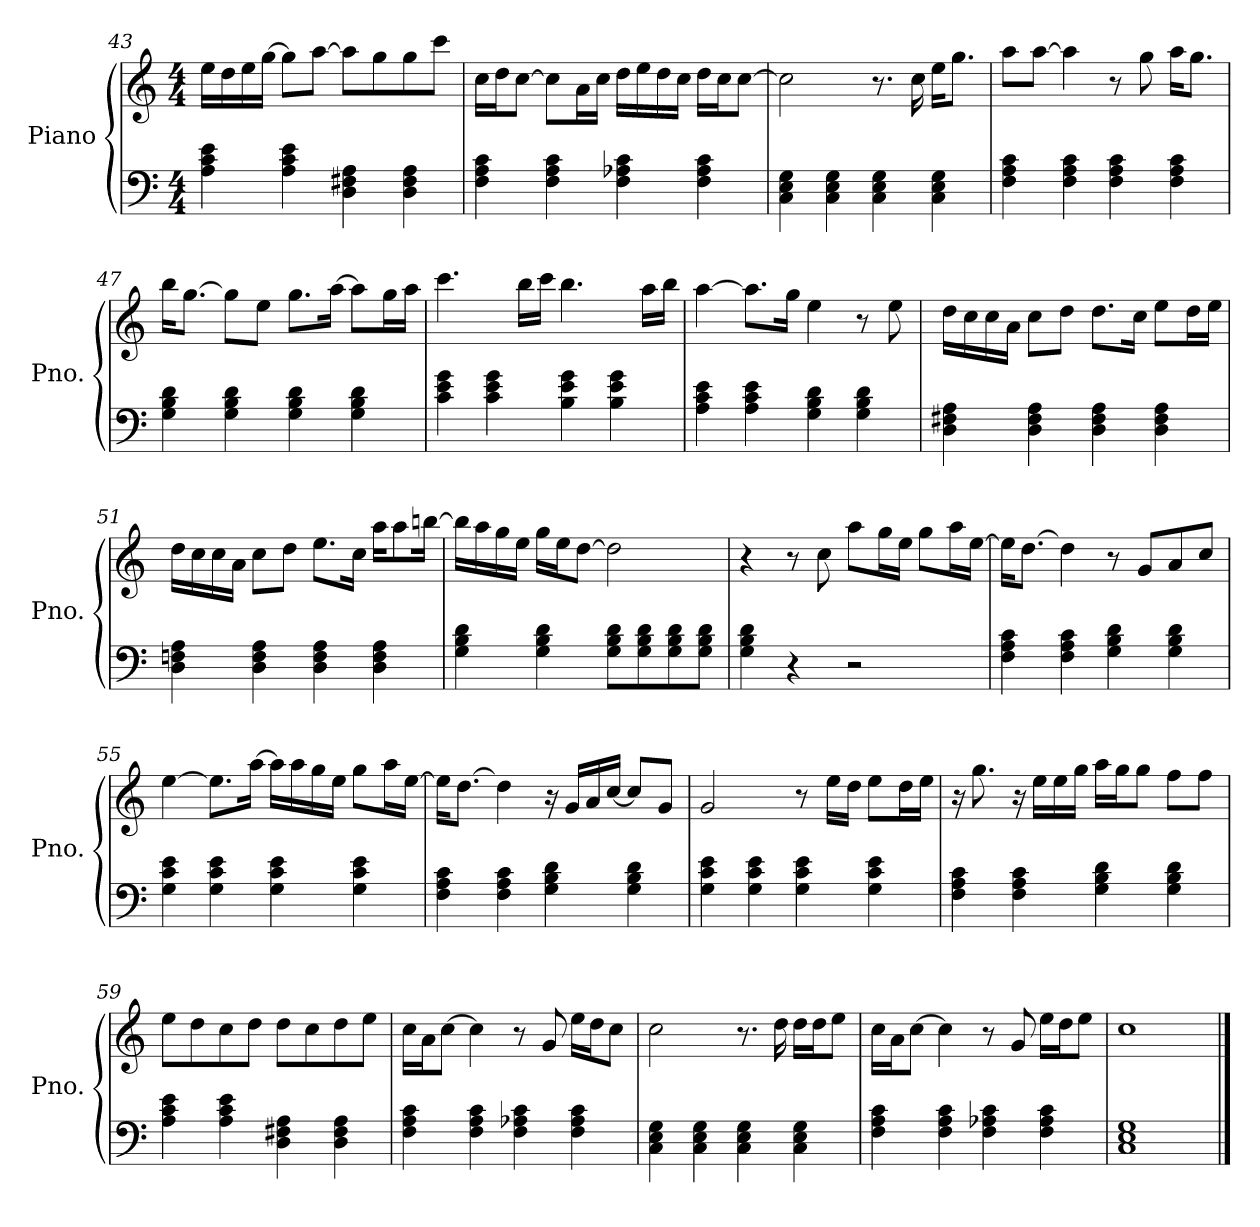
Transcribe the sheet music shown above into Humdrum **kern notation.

**kern	**kern
*part1	*part1
*staff2	*staff1
*I"Piano	*
*I'Pno.	*
*clefF4	*clefG2
*k[]	*k[]
*M4/4	*M4/4
=43	=43
4A\ 4c\ 4e\	16ee\LL
.	16dd\
.	16ee\
.	[16gg\JJ
4A\ 4c\ 4e\	8gg\L]
.	[8aa\J
4D\ 4F#X\ 4A\	8aa\L]
.	8gg\
4D\ 4F#\ 4A\	8gg\
.	8ccc\J
!!LO:PB:g=z
=44	=44
4F\ 4A\ 4c\	16cc\LL
.	16dd\J
.	[8cc\J
4F\ 4A\ 4c\	8cc\L]
.	16a\L
.	16cc\JJ
4F\ 4A-X\ 4c\	16dd\LL
.	16ee\
.	16dd\
.	16cc\JJ
4F\ 4A-\ 4c\	16dd\LL
.	16cc\J
.	[8cc\J
=45	=45
4C\ 4E\ 4G\	2cc\]
4C\ 4E\ 4G\	.
4C\ 4E\ 4G\	8.r
.	16cc\
4C\ 4E\ 4G\	16ee\KL
.	8.gg\J
=46	=46
4F\ 4A\ 4c\	8aa\L
.	[8aa\J
4F\ 4A\ 4c\	4aa\]
4F\ 4A\ 4c\	8r
.	8gg\
4F\ 4A\ 4c\	16aa\KL
.	8.gg\J
=47	=47
4G\ 4B\ 4d\	16bb\KL
.	[8.gg\J
4G\ 4B\ 4d\	8gg\L]
.	8ee\J
4G\ 4B\ 4d\	8.gg\L
.	[16aa\Jk
4G\ 4B\ 4d\	8aa\L]
.	16gg\L
.	16aa\JJ
!!LO:LB:g=z
=48	=48
4c\ 4e\ 4g\	4.ccc\
4c\ 4e\ 4g\	.
.	16bb\LL
.	16ccc\JJ
4B\ 4e\ 4g\	4.bb\
4B\ 4e\ 4g\	.
.	16aa\LL
.	16bb\JJ
=49	=49
4A\ 4c\ 4e\	[4aa\
4A\ 4c\ 4e\	8.aa\L]
.	16gg\Jk
4G\ 4B\ 4d\	4ee\
4G\ 4B\ 4d\	8r
.	8ee\
=50	=50
4D\ 4F#X\ 4A\	16dd\LL
.	16cc\
.	16cc\
.	16a\JJ
4D\ 4F#\ 4A\	8cc\L
.	8dd\J
4D\ 4F#\ 4A\	8.dd\L
.	16cc\Jk
4D\ 4F#\ 4A\	8ee\L
.	16dd\L
.	16ee\JJ
=51	=51
4D\ 4Fn\ 4A\	16dd\LL
.	16cc\
.	16cc\
.	16a\JJ
4D\ 4F\ 4A\	8cc\L
.	8dd\J
4D\ 4F\ 4A\	8.ee\L
.	16cc\Jk
4D\ 4F\ 4A\	16aa\KL
.	8aa\
.	[16bbn\Jk
!!LO:LB:g=z
=52	=52
4G\ 4B\ 4d\	16bb\LL]
.	16aa\
.	16gg\
.	16ee\JJ
4G\ 4B\ 4d\	16gg\LL
.	16ee\J
.	[8dd\J
8G\ 8B\ 8d\L	2dd\]
8G\ 8B\ 8d\	.
8G\ 8B\ 8d\	.
8G\ 8B\ 8d\J	.
=53	=53
4G\ 4B\ 4d\	4r
4r	8r
.	8cc\
2r	8aa\L
.	16gg\L
.	16ee\JJ
.	8gg\L
.	16aa\L
.	[16ee\JJ
=54	=54
4F\ 4A\ 4c\	16ee\KL]
.	[8.dd\J
4F\ 4A\ 4c\	4dd\]
4G\ 4B\ 4d\	8r
.	8g/L
4G\ 4B\ 4d\	8a/
.	8cc/J
=55	=55
4G\ 4c\ 4e\	[4ee\
4G\ 4c\ 4e\	8.ee\L]
.	[16aa\Jk
4G\ 4c\ 4e\	16aa\LL]
.	16aa\
.	16gg\
.	16ee\JJ
4G\ 4c\ 4e\	8gg\L
.	16aa\L
.	[16ee\JJ
!!LO:LB:g=z
=56	=56
4F\ 4A\ 4c\	16ee\KL]
.	[8.dd\J
4F\ 4A\ 4c\	4dd\]
4G\ 4B\ 4d\	16r
.	16g/LL
.	16a/
.	[16cc/JJ
4G\ 4B\ 4d\	8cc/L]
.	8g/J
=57	=57
4G\ 4c\ 4e\	2g/
4G\ 4c\ 4e\	.
4G\ 4c\ 4e\	8r
.	16ee\LL
.	16dd\JJ
4G\ 4c\ 4e\	8ee\L
.	16dd\L
.	16ee\JJ
=58	=58
4F\ 4A\ 4c\	16r
.	8.gg\
4F\ 4A\ 4c\	16r
.	16ee\LL
.	16ee\
.	16gg\JJ
4G\ 4B\ 4d\	16aa\LL
.	16gg\J
.	8gg\J
4G\ 4B\ 4d\	8ff\L
.	8ff\J
=59	=59
4A\ 4c\ 4e\	8ee\L
.	8dd\
4A\ 4c\ 4e\	8cc\
.	8dd\J
4D\ 4F#X\ 4A\	8dd\L
.	8cc\
4D\ 4F#\ 4A\	8dd\
.	8ee\J
!!LO:LB:g=z
=60	=60
4F\ 4A\ 4c\	16cc\LL
.	16a\J
.	[8cc\J
4F\ 4A\ 4c\	4cc\]
4F\ 4A-X\ 4c\	8r
.	8g/
4F\ 4A-\ 4c\	16ee\LL
.	16dd\J
.	8cc\J
=61	=61
4C\ 4E\ 4G\	2cc\
4C\ 4E\ 4G\	.
4C\ 4E\ 4G\	8.r
.	16dd\
4C\ 4E\ 4G\	16dd\LL
.	16dd\J
.	8ee\J
=62	=62
4F\ 4A\ 4c\	16cc\LL
.	16a\J
.	[8cc\J
4F\ 4A\ 4c\	4cc\]
4F\ 4A-X\ 4c\	8r
.	8g/
4F\ 4A-\ 4c\	16ee\LL
.	16dd\J
.	8ee\J
=63	=63
1C 1E 1G	1cc
==	==
*-	*-
